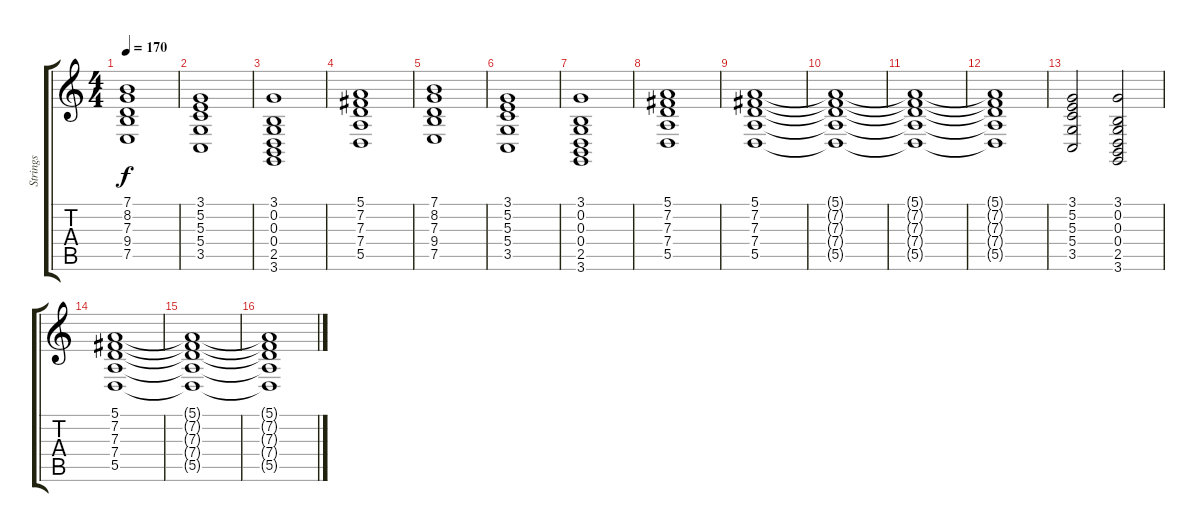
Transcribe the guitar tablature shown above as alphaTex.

\track ("Strings" "Strings") {instrument violin}
\staff {score tabs}
\tuning (E4 B3 G3 D3 A2 E2) {hide}
\ts (4 4)
\tempo 170
\clef g2
\ks c
(7.1 8.2 7.3 9.4 7.5).1{dy f} |
(3.1 5.2 5.3 5.4 3.5).1 |
(3.1 0.2 0.3 0.4 2.5 3.6).1 |
(5.1 7.2 7.3 7.4 5.5).1 |
(7.1 8.2 7.3 9.4 7.5).1 |
(3.1 5.2 5.3 5.4 3.5).1 |
(3.1 0.2 0.3 0.4 2.5 3.6).1 |
(5.1 7.2 7.3 7.4 5.5).1 |
(5.1 7.2 7.3 7.4 5.5).1 |
(5.1{t} 7.2{t} 7.3{t} 7.4{t} 5.5{t}).1 |
(5.1{t} 7.2{t} 7.3{t} 7.4{t} 5.5{t}).1 |
(5.1{t} 7.2{t} 7.3{t} 7.4{t} 5.5{t}).1 |
(3.1 5.2 5.3 5.4 3.5).2 (3.1 0.2 0.3 0.4 2.5 3.6).2 |
(5.1 7.2 7.3 7.4 5.5).1 |
(5.1{t} 7.2{t} 7.3{t} 7.4{t} 5.5{t}).1 |
(5.1{t} 7.2{t} 7.3{t} 7.4{t} 5.5{t}).1
